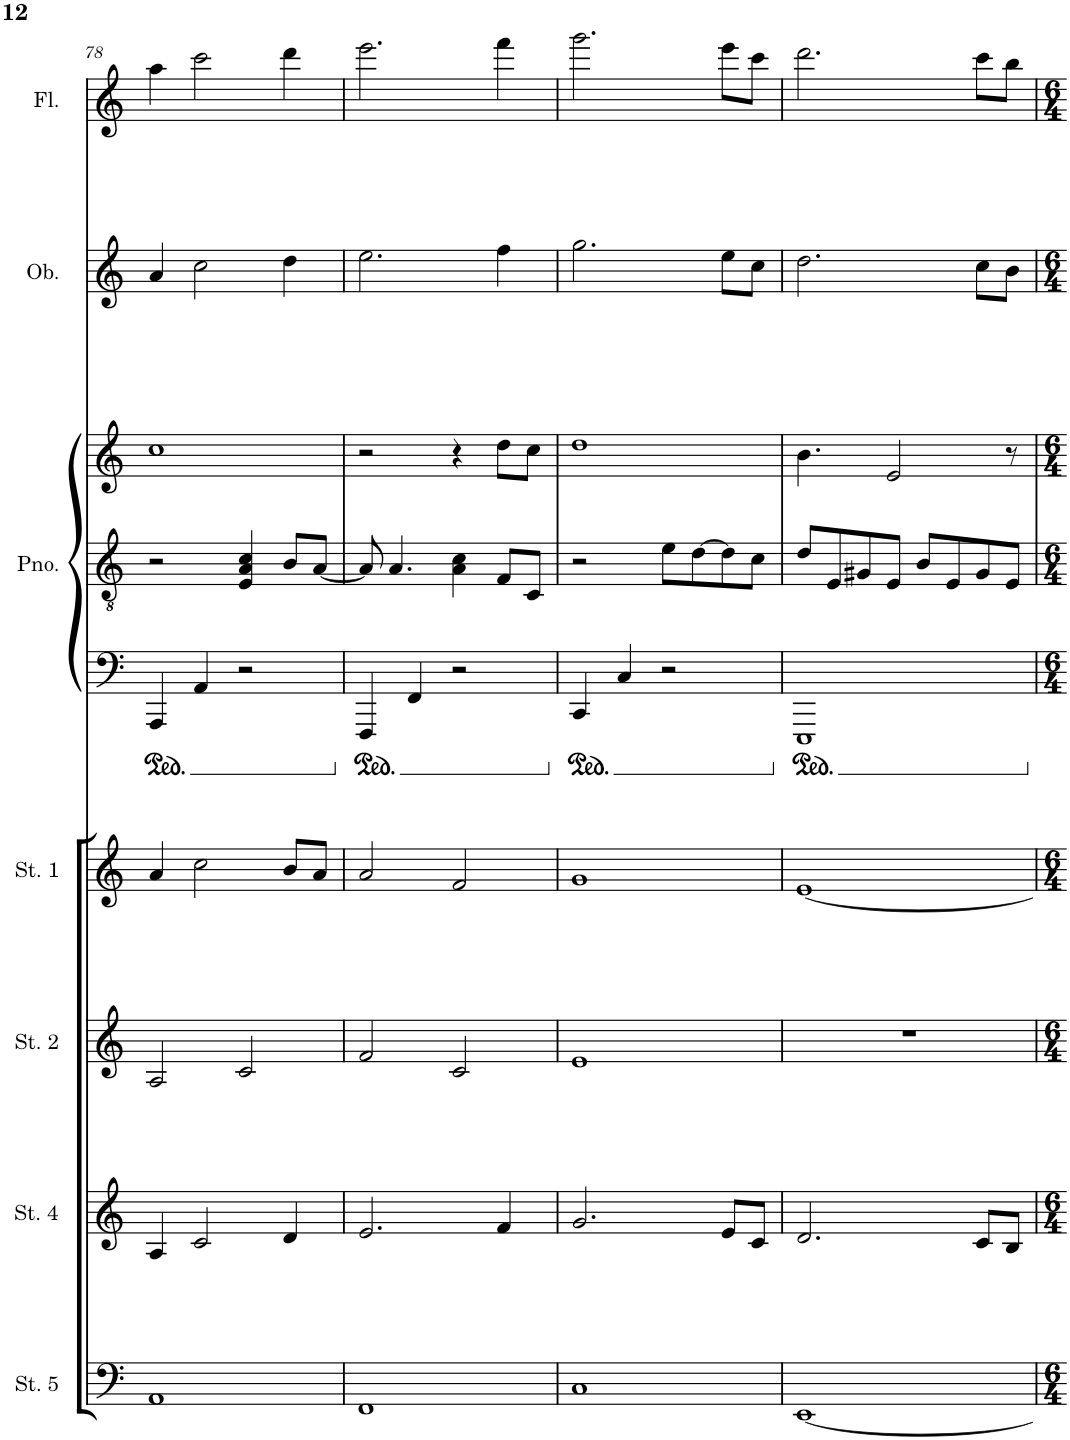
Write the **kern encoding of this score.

**kern	**kern	**kern	**kern	**kern	**kern	**kern	**kern	**kern
*part7	*part6	*part5	*part4	*part3	*part3	*part3	*part2	*part1
*staff9	*staff8	*staff7	*staff6	*staff5	*staff4	*staff3	*staff2	*staff1
*I"Strings 5	*I"Strings 4	*I"Strings 2	*I"Strings 1	*I"Piano	*	*	*I"Oboe	*I"Flute
*I'St. 5	*I'St. 4	*I'St. 2	*I'St. 1	*I'Pno.	*	*	*I'Ob.	*I'Fl.
!!LO:PB:g=z
*clefF4	*clefG2	*clefG2	*clefG2	*clefF4	*clefGv2	*clefG2	*clefG2	*clefG2
*k[]	*k[]	*k[]	*k[]	*k[]	*k[]	*k[]	*k[]	*k[]
*M4/4	*M4/4	*M4/4	*M4/4	*M4/4	*M4/4	*M4/4	*M4/4	*M4/4
=78	=78	=78	=78	=78	=78	=78	=78	=78
1AA	4A/	2A/	4a/	4AAA/	2r	1cc	4a/	4aa\
.	2c/	.	2cc\	4AA/	.	.	2cc\	2ccc\
.	.	2c/	.	2r	4E/ 4A/ 4c/	.	.	.
.	4d/	.	8b/L	.	8B/L	.	4dd\	4ddd\
.	.	.	8a/J	.	[8A/J	.	.	.
=79	=79	=79	=79	=79	=79	=79	=79	=79
1FF	2.e/	2f/	2a/	4FFF/	8A/]	2r	2.ee\	2.eee\
.	.	.	.	.	4.A/	.	.	.
.	.	.	.	4FF/	.	.	.	.
.	.	2c/	2f/	2r	4A\ 4c\	4r	.	.
.	4f/	.	.	.	8F/L	8dd\L	4ff\	4fff\
.	.	.	.	.	8C/J	8cc\J	.	.
=80	=80	=80	=80	=80	=80	=80	=80	=80
1C	2.g/	1e	1g	4CC/	2r	1dd	2.gg\	2.ggg\
.	.	.	.	4C/	.	.	.	.
.	.	.	.	2r	8e\L	.	.	.
.	.	.	.	.	[8d\	.	.	.
.	8e/L	.	.	.	8d\]	.	8ee\L	8eee\L
.	8c/J	.	.	.	8c\J	.	8cc\J	8ccc\J
=81	=81	=81	=81	=81	=81	=81	=81	=81
[1EE	2.d/	1r	[1e	1EEE	8d/L	4.b\	2.dd\	2.ddd\
.	.	.	.	.	8E/	.	.	.
.	.	.	.	.	8G#X/	.	.	.
.	.	.	.	.	8E/J	2e/	.	.
.	.	.	.	.	8B/L	.	.	.
.	.	.	.	.	8E/	.	.	.
.	8c/L	.	.	.	8G#/	.	8cc\L	8ccc\L
.	8B/J	.	.	.	8E/J	8r	8b\J	8bb\J
=	=	=	=	=	=	=	=	=
*-	*-	*-	*-	*-	*-	*-	*-	*-
